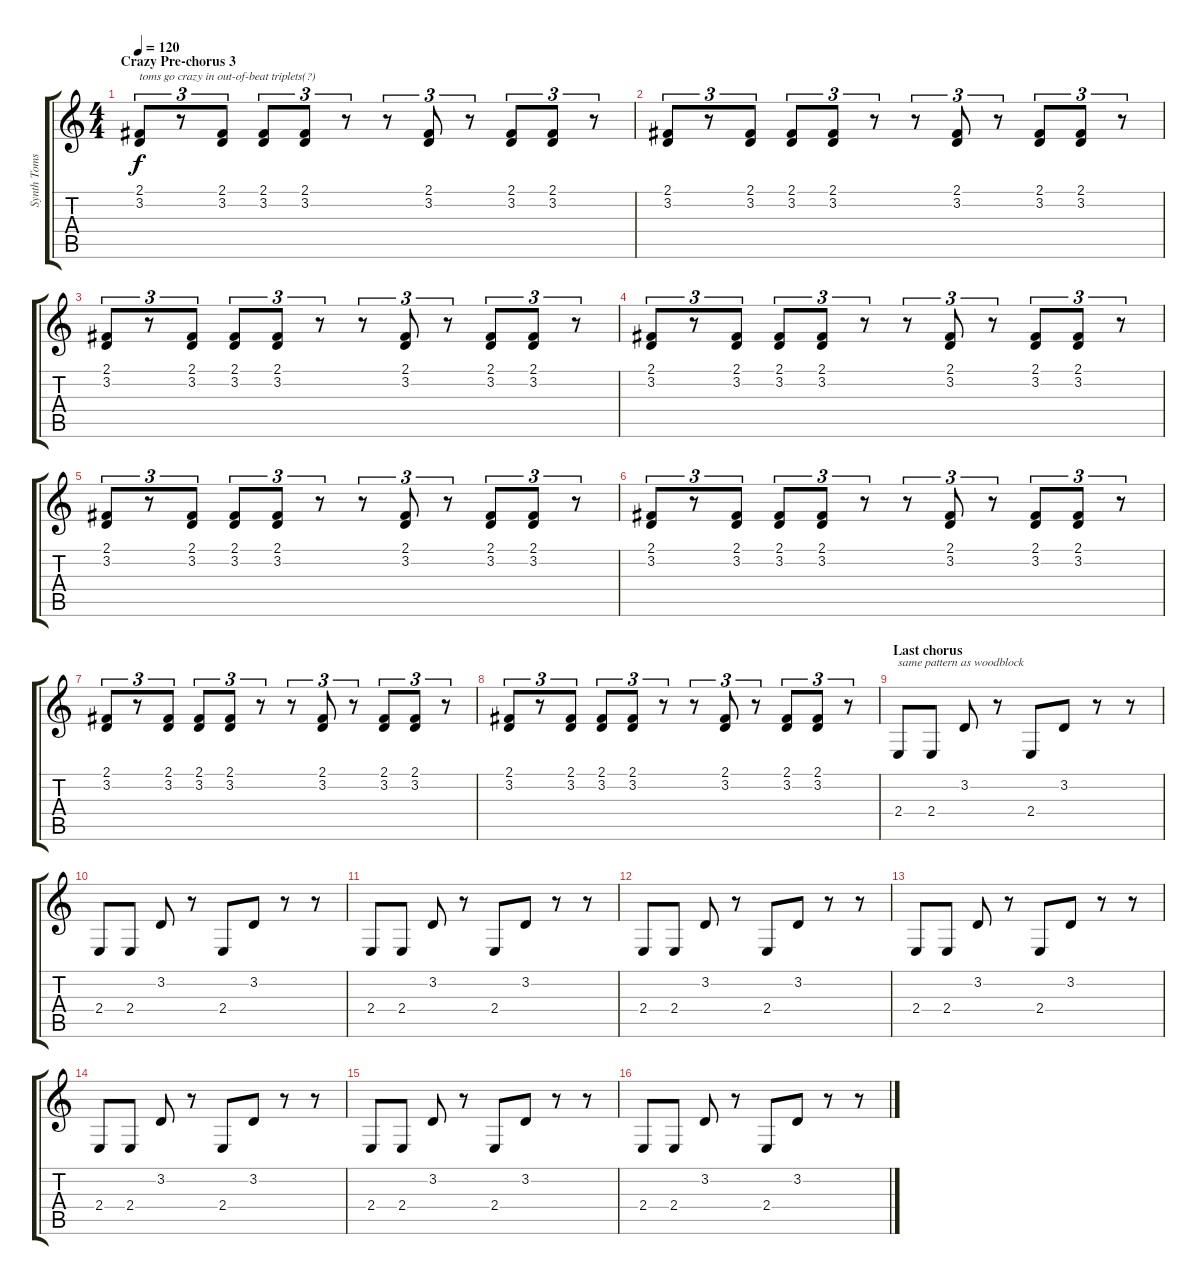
\track ("Synth Toms" "Synth Toms") {instrument melodictom}
\staff {score tabs}
\tuning (E4 B3 G3 D3 A2 E2) {hide}
\ts (4 4)
\section ("" "Crazy Pre-chorus 3")
\tempo 120
\clef g2
\ks c
(2.1 3.2).8{tu (3 2) txt "toms go crazy in out-of-beat triplets(?)" dy f} r.8{tu (3 2)} (2.1 3.2).8{tu (3 2)} (2.1 3.2).8{tu (3 2)} (2.1 3.2).8{tu (3 2)} r.8{tu (3 2)} r.8{tu (3 2)} (2.1 3.2).8{tu (3 2)} r.8{tu (3 2)} (2.1 3.2).8{tu (3 2)} (2.1 3.2).8{tu (3 2)} r.8{tu (3 2)} |
(2.1 3.2).8{tu (3 2)} r.8{tu (3 2)} (2.1 3.2).8{tu (3 2)} (2.1 3.2).8{tu (3 2)} (2.1 3.2).8{tu (3 2)} r.8{tu (3 2)} r.8{tu (3 2)} (2.1 3.2).8{tu (3 2)} r.8{tu (3 2)} (2.1 3.2).8{tu (3 2)} (2.1 3.2).8{tu (3 2)} r.8{tu (3 2)} |
(2.1 3.2).8{tu (3 2)} r.8{tu (3 2)} (2.1 3.2).8{tu (3 2)} (2.1 3.2).8{tu (3 2)} (2.1 3.2).8{tu (3 2)} r.8{tu (3 2)} r.8{tu (3 2)} (2.1 3.2).8{tu (3 2)} r.8{tu (3 2)} (2.1 3.2).8{tu (3 2)} (2.1 3.2).8{tu (3 2)} r.8{tu (3 2)} |
(2.1 3.2).8{tu (3 2)} r.8{tu (3 2)} (2.1 3.2).8{tu (3 2)} (2.1 3.2).8{tu (3 2)} (2.1 3.2).8{tu (3 2)} r.8{tu (3 2)} r.8{tu (3 2)} (2.1 3.2).8{tu (3 2)} r.8{tu (3 2)} (2.1 3.2).8{tu (3 2)} (2.1 3.2).8{tu (3 2)} r.8{tu (3 2)} |
(2.1 3.2).8{tu (3 2)} r.8{tu (3 2)} (2.1 3.2).8{tu (3 2)} (2.1 3.2).8{tu (3 2)} (2.1 3.2).8{tu (3 2)} r.8{tu (3 2)} r.8{tu (3 2)} (2.1 3.2).8{tu (3 2)} r.8{tu (3 2)} (2.1 3.2).8{tu (3 2)} (2.1 3.2).8{tu (3 2)} r.8{tu (3 2)} |
(2.1 3.2).8{tu (3 2)} r.8{tu (3 2)} (2.1 3.2).8{tu (3 2)} (2.1 3.2).8{tu (3 2)} (2.1 3.2).8{tu (3 2)} r.8{tu (3 2)} r.8{tu (3 2)} (2.1 3.2).8{tu (3 2)} r.8{tu (3 2)} (2.1 3.2).8{tu (3 2)} (2.1 3.2).8{tu (3 2)} r.8{tu (3 2)} |
(2.1 3.2).8{tu (3 2)} r.8{tu (3 2)} (2.1 3.2).8{tu (3 2)} (2.1 3.2).8{tu (3 2)} (2.1 3.2).8{tu (3 2)} r.8{tu (3 2)} r.8{tu (3 2)} (2.1 3.2).8{tu (3 2)} r.8{tu (3 2)} (2.1 3.2).8{tu (3 2)} (2.1 3.2).8{tu (3 2)} r.8{tu (3 2)} |
(2.1 3.2).8{tu (3 2)} r.8{tu (3 2)} (2.1 3.2).8{tu (3 2)} (2.1 3.2).8{tu (3 2)} (2.1 3.2).8{tu (3 2)} r.8{tu (3 2)} r.8{tu (3 2)} (2.1 3.2).8{tu (3 2)} r.8{tu (3 2)} (2.1 3.2).8{tu (3 2)} (2.1 3.2).8{tu (3 2)} r.8{tu (3 2)} |
\section ("" "Last chorus")
2.4.8{txt "same pattern as woodblock"} 2.4.8 3.2.8 r.8 2.4.8 3.2.8 r.8 r.8 |
2.4.8 2.4.8 3.2.8 r.8 2.4.8 3.2.8 r.8 r.8 |
2.4.8 2.4.8 3.2.8 r.8 2.4.8 3.2.8 r.8 r.8 |
2.4.8 2.4.8 3.2.8 r.8 2.4.8 3.2.8 r.8 r.8 |
2.4.8 2.4.8 3.2.8 r.8 2.4.8 3.2.8 r.8 r.8 |
2.4.8 2.4.8 3.2.8 r.8 2.4.8 3.2.8 r.8 r.8 |
2.4.8 2.4.8 3.2.8 r.8 2.4.8 3.2.8 r.8 r.8 |
2.4.8 2.4.8 3.2.8 r.8 2.4.8 3.2.8 r.8 r.8
